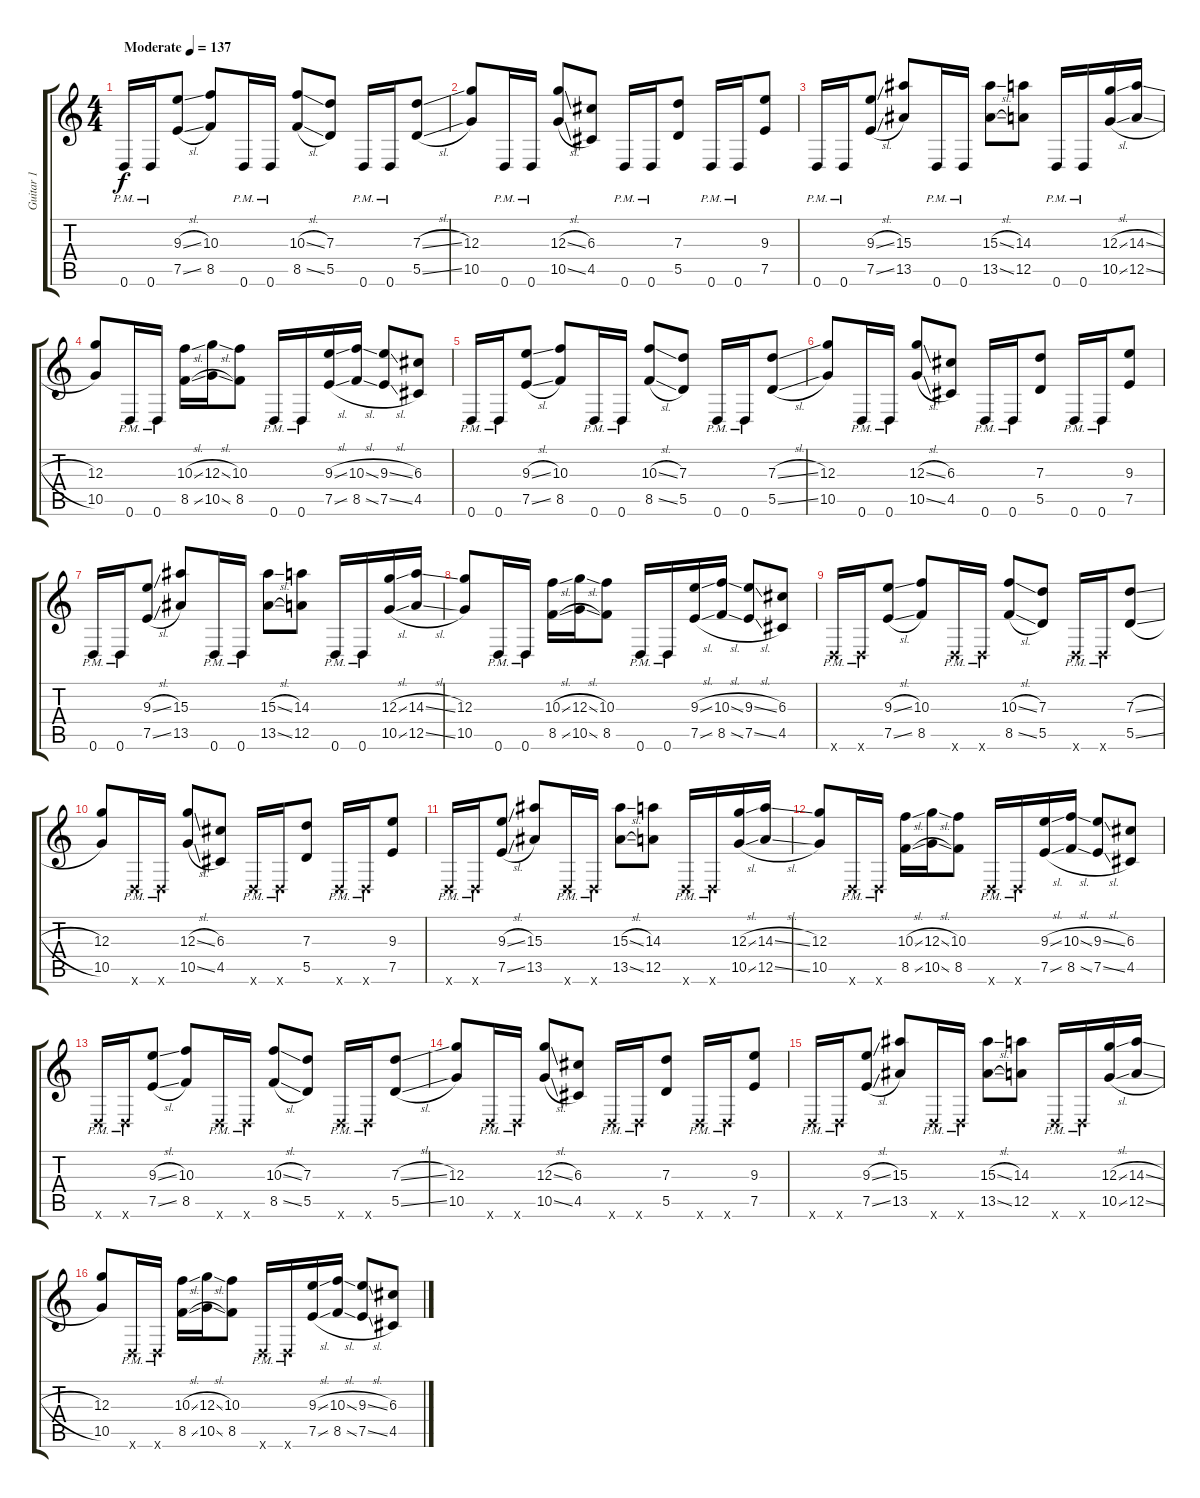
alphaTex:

\track ("Guitar 1" "Guitar 1") {instrument distortionguitar}
\staff {score tabs}
\tuning (E4 B3 G3 D3 A2 D2) {hide}
\ts (4 4)
\tempo (137 "Moderate")
\clef g2
\ks c
0.6{pm}.16{dy f instrument distortionguitar} 0.6{pm}.16 (9.3{sl} 7.5{sl}).8 (10.3 8.5).8 0.6{pm}.16 0.6{pm}.16 (10.3{sl} 8.5{sl}).8 (7.3 5.5).8 0.6{pm}.16 0.6{pm}.16 (7.3{sl} 5.5{sl}).8 |
(12.3 10.5).8 0.6{pm}.16 0.6{pm}.16 (12.3{sl} 10.5{sl}).8 (6.3 4.5).8 0.6{pm}.16 0.6{pm}.16 (7.3 5.5).8 0.6{pm}.16 0.6{pm}.16 (9.3 7.5).8 |
0.6{pm}.16 0.6{pm}.16 (9.3{sl} 7.5{sl}).8 (15.3 13.5).8 0.6{pm}.16 0.6{pm}.16 (15.3{sl} 13.5{sl}).8 (14.3 12.5).8 0.6{pm}.16 0.6{pm}.16 (12.3{sl} 10.5{sl}).16 (14.3{sl} 12.5{sl}).16 |
(12.3 10.5).8 0.6{pm}.16 0.6{pm}.16 (10.3{sl} 8.5{sl}).16 (12.3{sl} 10.5{sl}).16 (10.3 8.5).8 0.6{pm}.16 0.6{pm}.16 (9.3{sl} 7.5{sl}).16 (10.3{sl} 8.5{sl}).16 (9.3{sl} 7.5{sl}).8 (6.3 4.5).8 |
0.6{pm}.16 0.6{pm}.16 (9.3{sl} 7.5{sl}).8 (10.3 8.5).8 0.6{pm}.16 0.6{pm}.16 (10.3{sl} 8.5{sl}).8 (7.3 5.5).8 0.6{pm}.16 0.6{pm}.16 (7.3{sl} 5.5{sl}).8 |
(12.3 10.5).8 0.6{pm}.16 0.6{pm}.16 (12.3{sl} 10.5{sl}).8 (6.3 4.5).8 0.6{pm}.16 0.6{pm}.16 (7.3 5.5).8 0.6{pm}.16 0.6{pm}.16 (9.3 7.5).8 |
0.6{pm}.16 0.6{pm}.16 (9.3{sl} 7.5{sl}).8 (15.3 13.5).8 0.6{pm}.16 0.6{pm}.16 (15.3{sl} 13.5{sl}).8 (14.3 12.5).8 0.6{pm}.16 0.6{pm}.16 (12.3{sl} 10.5{sl}).16 (14.3{sl} 12.5{sl}).16 |
(12.3 10.5).8 0.6{pm}.16 0.6{pm}.16 (10.3{sl} 8.5{sl}).16 (12.3{sl} 10.5{sl}).16 (10.3 8.5).8 0.6{pm}.16 0.6{pm}.16 (9.3{sl} 7.5{sl}).16 (10.3{sl} 8.5{sl}).16 (9.3{sl} 7.5{sl}).8 (6.3 4.5).8 |
0.6{pm x}.16 0.6{pm x}.16 (9.3{sl} 7.5{sl}).8 (10.3 8.5).8 0.6{pm x}.16 0.6{pm x}.16 (10.3{sl} 8.5{sl}).8 (7.3 5.5).8 0.6{pm x}.16 0.6{pm x}.16 (7.3{sl} 5.5{sl}).8 |
(12.3 10.5).8 0.6{pm x}.16 0.6{pm x}.16 (12.3{sl} 10.5{sl}).8 (6.3 4.5).8 0.6{pm x}.16 0.6{pm x}.16 (7.3 5.5).8 0.6{pm x}.16 0.6{pm x}.16 (9.3 7.5).8 |
0.6{pm x}.16 0.6{pm x}.16 (9.3{sl} 7.5{sl}).8 (15.3 13.5).8 0.6{pm x}.16 0.6{pm x}.16 (15.3{sl} 13.5{sl}).8 (14.3 12.5).8 0.6{pm x}.16 0.6{pm x}.16 (12.3{sl} 10.5{sl}).16 (14.3{sl} 12.5{sl}).16 |
(12.3 10.5).8 0.6{pm x}.16 0.6{pm x}.16 (10.3{sl} 8.5{sl}).16 (12.3{sl} 10.5{sl}).16 (10.3 8.5).8 0.6{pm x}.16 0.6{pm x}.16 (9.3{sl} 7.5{sl}).16 (10.3{sl} 8.5{sl}).16 (9.3{sl} 7.5{sl}).8 (6.3 4.5).8 |
0.6{pm x}.16 0.6{pm x}.16 (9.3{sl} 7.5{sl}).8 (10.3 8.5).8 0.6{pm x}.16 0.6{pm x}.16 (10.3{sl} 8.5{sl}).8 (7.3 5.5).8 0.6{pm x}.16 0.6{pm x}.16 (7.3{sl} 5.5{sl}).8 |
(12.3 10.5).8 0.6{pm x}.16 0.6{pm x}.16 (12.3{sl} 10.5{sl}).8 (6.3 4.5).8 0.6{pm x}.16 0.6{pm x}.16 (7.3 5.5).8 0.6{pm x}.16 0.6{pm x}.16 (9.3 7.5).8 |
0.6{pm x}.16 0.6{pm x}.16 (9.3{sl} 7.5{sl}).8 (15.3 13.5).8 0.6{pm x}.16 0.6{pm x}.16 (15.3{sl} 13.5{sl}).8 (14.3 12.5).8 0.6{pm x}.16 0.6{pm x}.16 (12.3{sl} 10.5{sl}).16 (14.3{sl} 12.5{sl}).16 |
(12.3 10.5).8 0.6{pm x}.16 0.6{pm x}.16 (10.3{sl} 8.5{sl}).16 (12.3{sl} 10.5{sl}).16 (10.3 8.5).8 0.6{pm x}.16 0.6{pm x}.16 (9.3{sl} 7.5{sl}).16 (10.3{sl} 8.5{sl}).16 (9.3{sl} 7.5{sl}).8 (6.3 4.5).8
